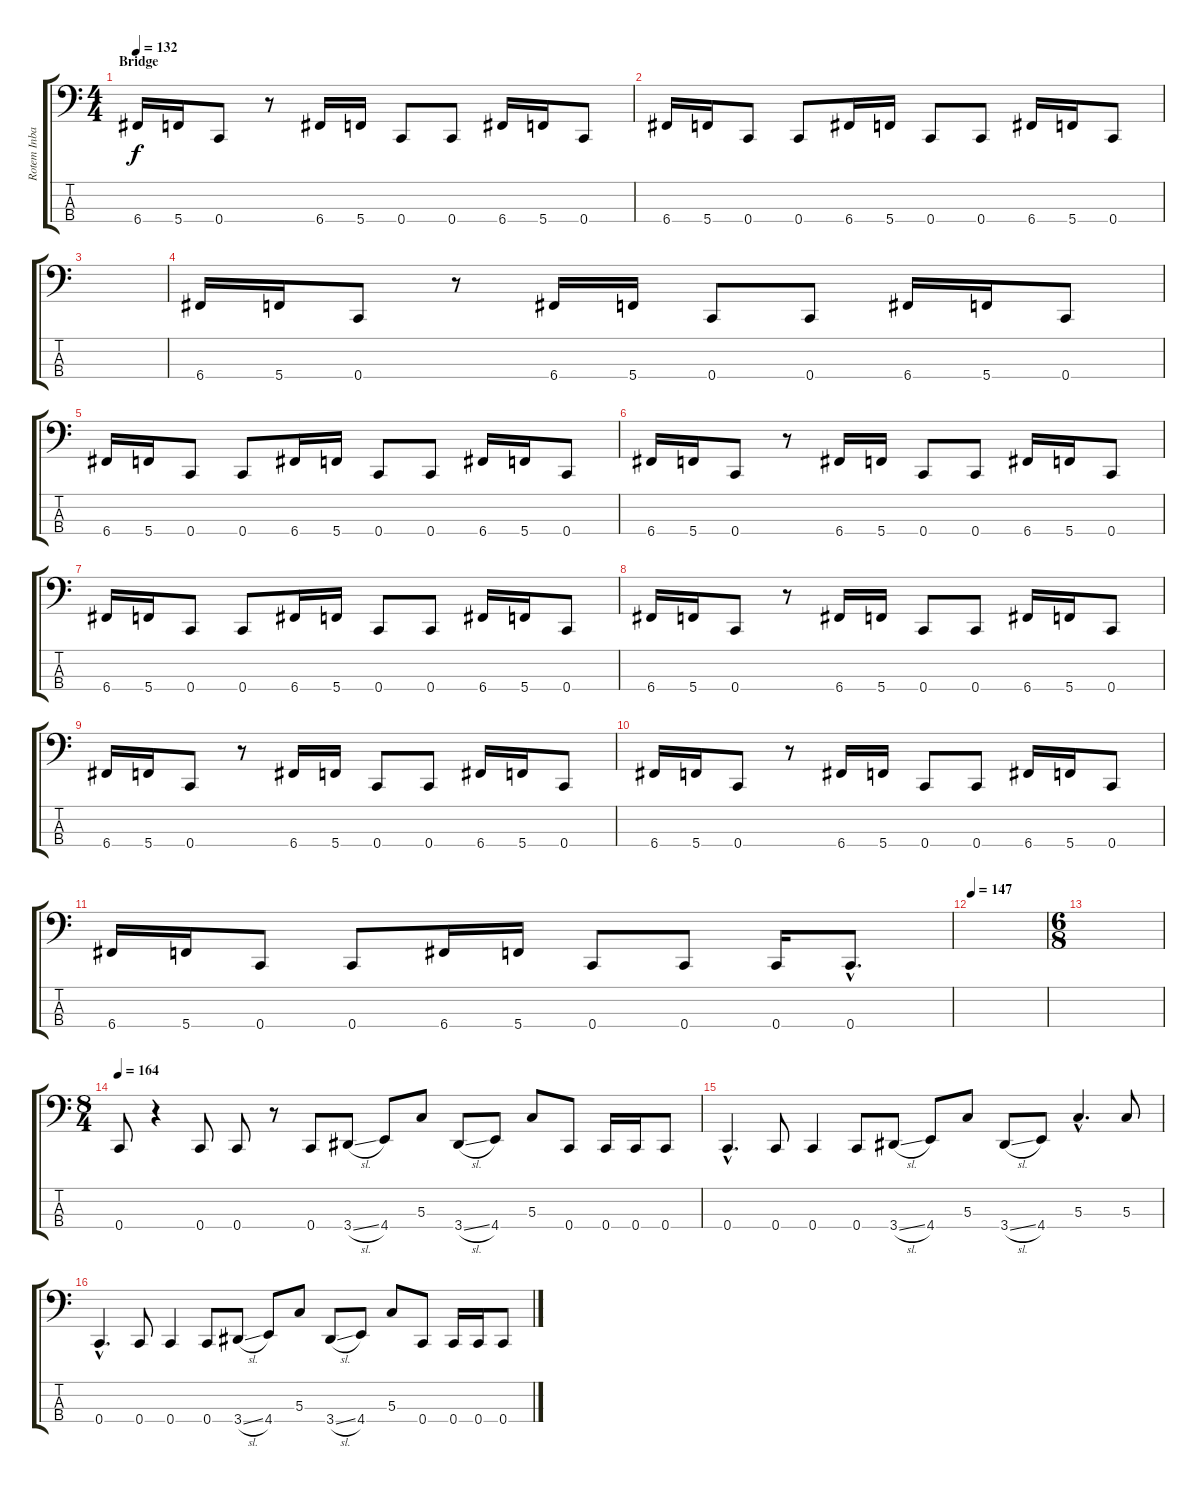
\track ("Rotem Inbar" "Rotem Inba") {instrument electricbasspick}
\staff {score tabs}
\tuning (F2 C2 G1 C1) {hide}
\ts (4 4)
\section ("" "Bridge")
\tempo 132
\clef f4
\ks c
6.4.16{dy f} 5.4.16 0.4.8 r.8 6.4.16 5.4.16 0.4.8 0.4.8 6.4.16 5.4.16 0.4.8 |
6.4.16 5.4.16 0.4.8 0.4.8 6.4.16 5.4.16 0.4.8 0.4.8 6.4.16 5.4.16 0.4.8 |
|
6.4.16 5.4.16 0.4.8 r.8 6.4.16 5.4.16 0.4.8 0.4.8 6.4.16 5.4.16 0.4.8 |
6.4.16 5.4.16 0.4.8 0.4.8 6.4.16 5.4.16 0.4.8 0.4.8 6.4.16 5.4.16 0.4.8 |
6.4.16 5.4.16 0.4.8 r.8 6.4.16 5.4.16 0.4.8 0.4.8 6.4.16 5.4.16 0.4.8 |
6.4.16 5.4.16 0.4.8 0.4.8 6.4.16 5.4.16 0.4.8 0.4.8 6.4.16 5.4.16 0.4.8 |
6.4.16 5.4.16 0.4.8 r.8 6.4.16 5.4.16 0.4.8 0.4.8 6.4.16 5.4.16 0.4.8 |
6.4.16 5.4.16 0.4.8 r.8 6.4.16 5.4.16 0.4.8 0.4.8 6.4.16 5.4.16 0.4.8 |
6.4.16 5.4.16 0.4.8 r.8 6.4.16 5.4.16 0.4.8 0.4.8 6.4.16 5.4.16 0.4.8 |
6.4.16 5.4.16 0.4.8 0.4.8 6.4.16 5.4.16 0.4.8 0.4.8 0.4.16 0.4{hac}.8{d} |
\tempo 147
|
\ts (6 8)
|
\ts (8 4)
\section ("" "")
\tempo 164
0.4.8 r.4 0.4.8 0.4.8 r.8 0.4.8 3.4{sl}.8 4.4.8 5.3.8 3.4{sl}.8 4.4.8 5.3.8 0.4.8 0.4.16 0.4.16 0.4.8 |
0.4{hac}.4{d} 0.4.8 0.4.4 0.4.8 3.4{sl}.8 4.4.8 5.3.8 3.4{sl}.8 4.4.8 5.3{hac}.4{d} 5.3.8 |
0.4{hac}.4{d} 0.4.8 0.4.4 0.4.8 3.4{sl}.8 4.4.8 5.3.8 3.4{sl}.8 4.4.8 5.3.8 0.4.8 0.4.16 0.4.16 0.4.8
